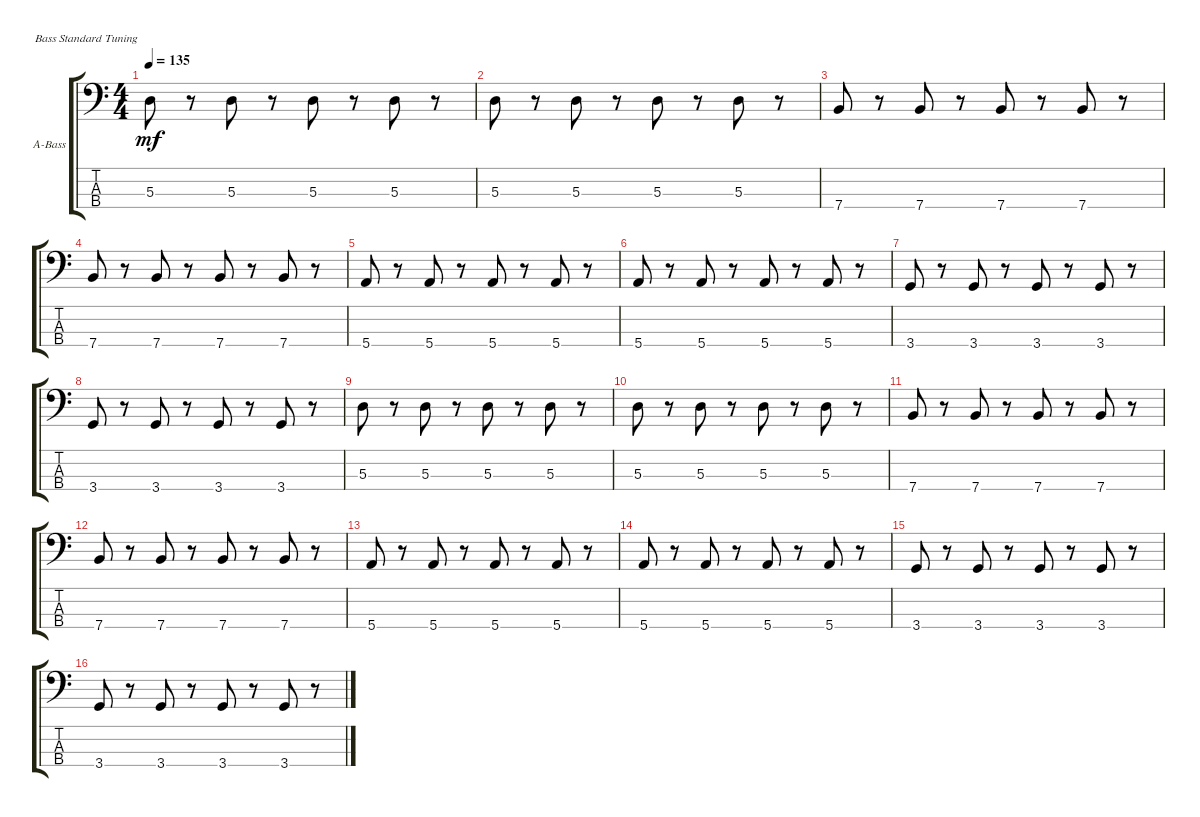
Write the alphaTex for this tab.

\defaultSystemsLayout 4
\bracketExtendMode groupsimilarinstruments
\firstSystemTrackNameOrientation horizontal
\otherSystemsTrackNameOrientation horizontal
\track ("Acoustic Bass" "A-Bass") {instrument acousticbass}
\staff {score tabs}
\tuning (G2 D2 A1 E1)
\ts (4 4)
\tempo 135
\clef f4
\ks c
5.3.8{dy mf} r.8 5.3.8 r.8 5.3.8 r.8 5.3.8 r.8 |
5.3.8 r.8 5.3.8 r.8 5.3.8 r.8 5.3.8 r.8 |
7.4.8 r.8 7.4.8 r.8 7.4.8 r.8 7.4.8 r.8 |
7.4.8 r.8 7.4.8 r.8 7.4.8 r.8 7.4.8 r.8 |
5.4.8 r.8 5.4.8 r.8 5.4.8 r.8 5.4.8 r.8 |
5.4.8 r.8 5.4.8 r.8 5.4.8 r.8 5.4.8 r.8 |
3.4.8 r.8 3.4.8 r.8 3.4.8 r.8 3.4.8 r.8 |
3.4.8 r.8 3.4.8 r.8 3.4.8 r.8 3.4.8 r.8 |
5.3.8 r.8 5.3.8 r.8 5.3.8 r.8 5.3.8 r.8 |
5.3.8 r.8 5.3.8 r.8 5.3.8 r.8 5.3.8 r.8 |
7.4.8 r.8 7.4.8 r.8 7.4.8 r.8 7.4.8 r.8 |
7.4.8 r.8 7.4.8 r.8 7.4.8 r.8 7.4.8 r.8 |
5.4.8 r.8 5.4.8 r.8 5.4.8 r.8 5.4.8 r.8 |
5.4.8 r.8 5.4.8 r.8 5.4.8 r.8 5.4.8 r.8 |
3.4.8 r.8 3.4.8 r.8 3.4.8 r.8 3.4.8 r.8 |
3.4.8 r.8 3.4.8 r.8 3.4.8 r.8 3.4.8 r.8
